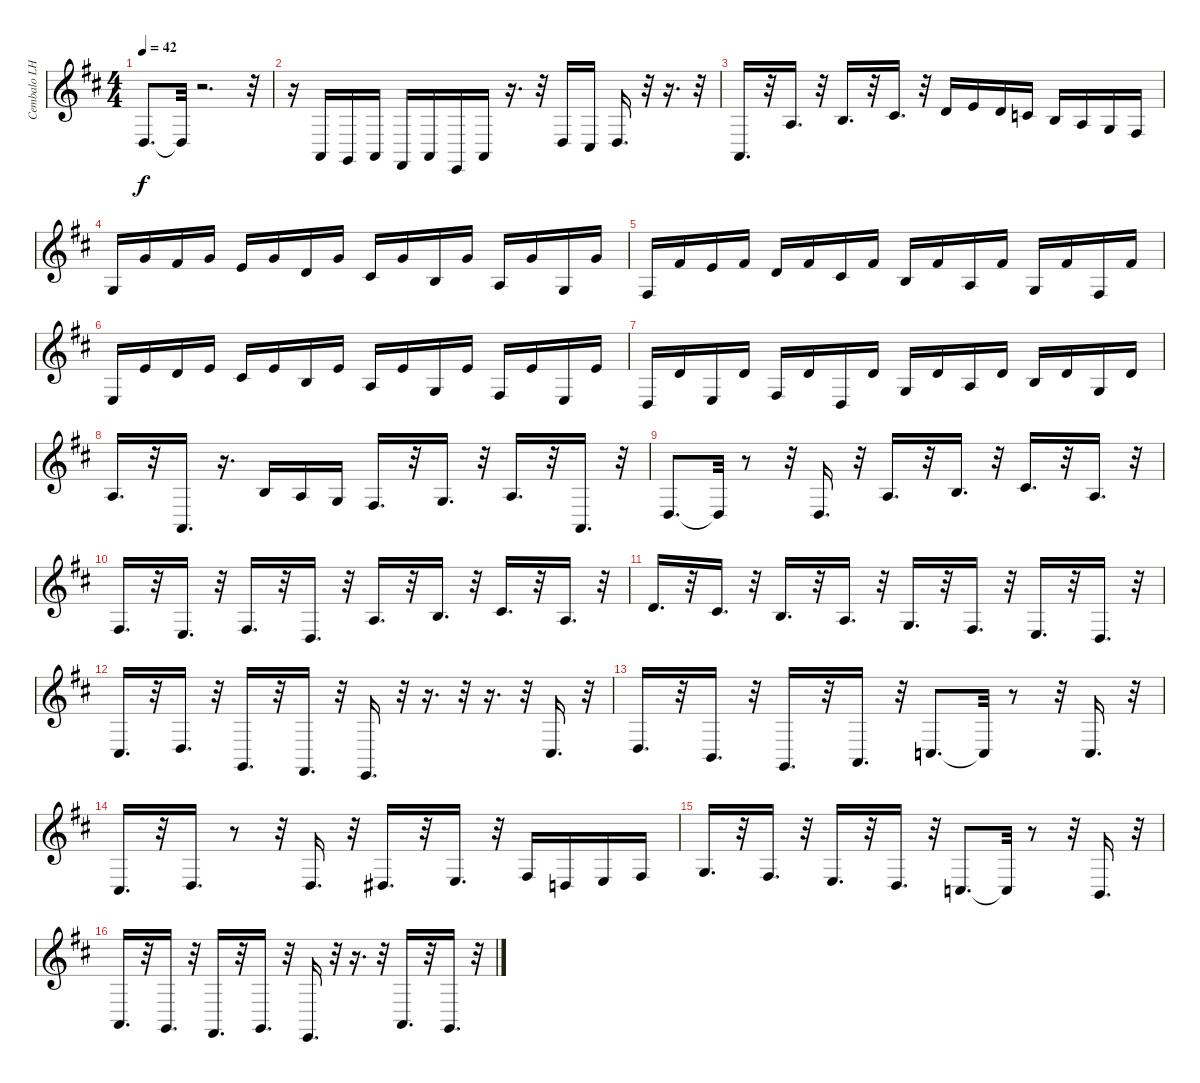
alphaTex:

\track ("Cembalo LH" "Cembalo LH") {mute instrument acousticgrandpiano}
\staff {score}
\tuning (E4 B3 G3 D3 A2 E2) {hide}
\ts (4 4)
\tempo 42
\clef g2
\ks d
0.4.8{d dy f} 0.4{t}.32 r.2{d} r.32 |
r.16 0.5.16 3.6.16 0.5.16 2.6.16 0.5.16 0.6.16 0.5.16 r.16{d} r.32 0.4.16 4.5.16 0.4.16{d} r.32 r.16{d} r.32 |
0.5.16{d} r.32 2.3.16{d} r.32 0.2.16{d} r.32 2.2.16{d} r.32 3.2.16 0.1.16 3.2.16 1.2.16 0.2.16 2.3.16 0.3.16 4.4.16 |
0.3.16 3.1.16 2.1.16 3.1.16 0.1.16 3.1.16 3.2.16 3.1.16 2.2.16 3.1.16 0.2.16 3.1.16 2.3.16 3.1.16 0.3.16 3.1.16 |
4.4.16 2.1.16 0.1.16 2.1.16 3.2.16 2.1.16 2.2.16 2.1.16 0.2.16 2.1.16 2.3.16 2.1.16 0.3.16 2.1.16 4.4.16 2.1.16 |
2.4.16 0.1.16 3.2.16 0.1.16 2.2.16 0.1.16 0.2.16 0.1.16 2.3.16 0.1.16 0.3.16 0.1.16 4.4.16 0.1.16 2.4.16 0.1.16 |
0.4.16 3.2.16 2.4.16 3.2.16 4.4.16 3.2.16 0.4.16 3.2.16 0.3.16 3.2.16 2.3.16 3.2.16 0.2.16 3.2.16 0.3.16 3.2.16 |
2.3.16{d} r.32 0.5.16{d} r.16{d} 0.2.16 2.3.16 0.3.16 4.4.16{d} r.32 0.3.16{d} r.32 2.3.16{d} r.32 0.5.16{d} r.32 |
0.4.8{d} 0.4{t}.32 r.8 r.32 0.4.16{d} r.32 2.3.16{d} r.32 0.2.16{d} r.32 2.2.16{d} r.32 2.3.16{d} r.32 |
4.4.16{d} r.32 2.4.16{d} r.32 4.4.16{d} r.32 0.4.16{d} r.32 2.3.16{d} r.32 0.2.16{d} r.32 2.2.16{d} r.32 2.3.16{d} r.32 |
3.2.16{d} r.32 2.2.16{d} r.32 0.2.16{d} r.32 2.3.16{d} r.32 0.3.16{d} r.32 4.4.16{d} r.32 2.4.16{d} r.32 0.4.16{d} r.32 |
4.5.16{d} r.32 0.4.16{d} r.32 3.6.16{d} r.32 2.6.16{d} r.32 0.6.16{d} r.32 r.16{d} r.32 r.16{d} r.32 4.5.16{d} r.32 |
0.4.16{d} r.32 2.5.16{d} r.32 3.6.16{d} r.32 0.5.16{d} r.32 3.5.8{d} 3.5{t}.32 r.8 r.32 3.5.16{d} r.32 |
4.5.16{d} r.32 0.4.16{d} r.8 r.32 0.4.16{d} r.32 1.4.16{d} r.32 2.4.16{d} r.32 4.4.16 0.4.16 2.4.16 4.4.16 |
0.3.16{d} r.32 4.4.16{d} r.32 2.4.16{d} r.32 0.4.16{d} r.32 3.5.8{d} 3.5{t}.32 r.8 r.32 2.5.16{d} r.32 |
0.5.16{d} r.32 3.6.16{d} r.32 2.6.16{d} r.32 3.6.16{d} r.32 0.6.16{d} r.32 r.16{d} r.32 0.5.16{d} r.32 3.6.16{d} r.32
